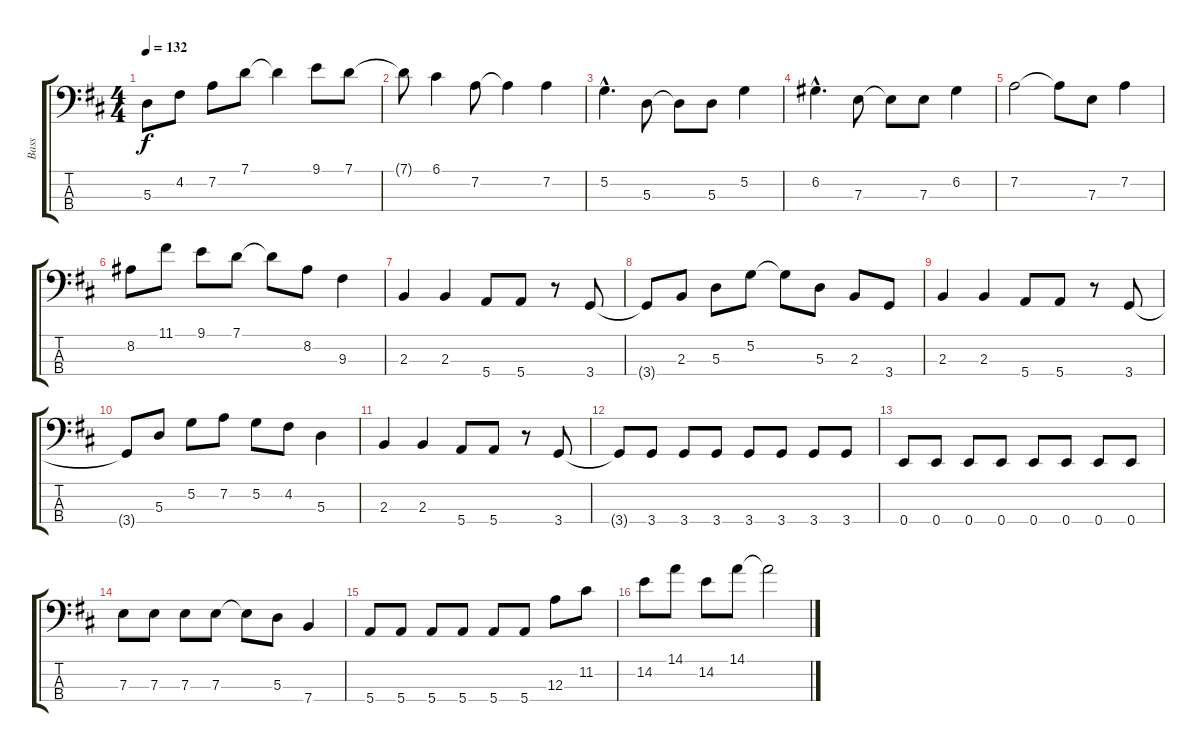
\track ("Bass" "Bass") {instrument electricbasspick}
\staff {score tabs}
\tuning (G2 D2 A1 E1) {hide}
\ts (4 4)
\tempo 132
\clef f4
\ks d
5.3.8{dy f} 4.2.8 7.2.8 7.1.8 7.1{t}.4 9.1.8 7.1.8 |
7.1{t}.8 6.1.4 7.2.8 7.2{t}.4 7.2.4 |
5.2{hac}.4{d} 5.3.8 5.3{t}.8 5.3.8 5.2.4 |
6.2{hac}.4{d} 7.3.8 7.3{t}.8 7.3.8 6.2.4 |
7.2.2 7.2{t}.8 7.3.8 7.2.4 |
8.2.8 11.1.8 9.1.8 7.1.8 7.1{t}.8 8.2.8 9.3.4 |
2.3.4 2.3.4 5.4.8 5.4.8 r.8 3.4.8 |
3.4{t}.8 2.3.8 5.3.8 5.2.8 5.2{t}.8 5.3.8 2.3.8 3.4.8 |
2.3.4 2.3.4 5.4.8 5.4.8 r.8 3.4.8 |
3.4{t}.8 5.3.8 5.2.8 7.2.8 5.2.8 4.2.8 5.3.4 |
2.3.4 2.3.4 5.4.8 5.4.8 r.8 3.4.8 |
3.4{t}.8 3.4.8 3.4.8 3.4.8 3.4.8 3.4.8 3.4.8 3.4.8 |
0.4.8 0.4.8 0.4.8 0.4.8 0.4.8 0.4.8 0.4.8 0.4.8 |
7.3.8 7.3.8 7.3.8 7.3.8 7.3{t}.8 5.3.8 7.4.4 |
5.4.8 5.4.8 5.4.8 5.4.8 5.4.8 5.4.8 12.3.8 11.2.8 |
14.2.8 14.1.8 14.2.8 14.1.8 14.1{t}.2
